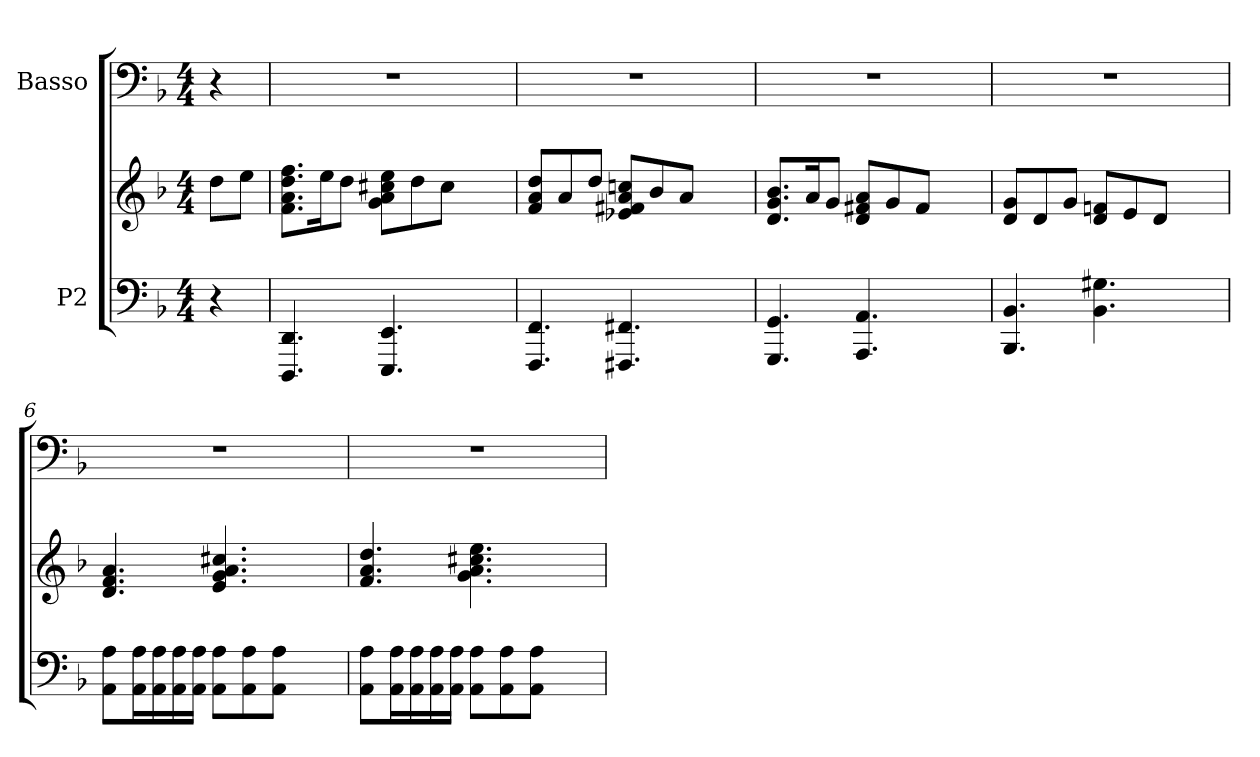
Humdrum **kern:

**kern	**kern	**kern
*part2	*part2	*part1
*staff3	*staff2	*staff1
*I"P2	*	*I"Basso
!!LO:PB:g=z
*clefF4	*clefG2	*clefF4
*k[b-]	*k[b-]	*k[b-]
*d:	*d:	*d:
*M4/4	*M4/4	*M4/4
=1	=1	=1
4r	8ddi\L	4r
.	8eei\J	.
=2	=2	=2
!	!	!LO:N:vis=1
4.DDDi/ 4.DDi	8.fi\ 8.ai 8.ddi 8.ffiL	1r
.	16eei\K	.
.	8ddi\J	.
4.EEEi/ 4.EEi	8gi\ 8ai 8cc#Xi 8eeiL	.
.	8ddi\	.
.	8cc#i\J	.
4ryy	4ryy	.
=3	=3	=3
!	!	!LO:N:vis=1
4.FFFi/ 4.FFi	8fi/ 8ai 8ddiL	1r
.	8ai/	.
.	8ddi/J	.
4.FFF#Xi/ 4.FF#Xi	8e-Xi/ 8f#Xi 8ai 8ccniL	.
.	8b-i/	.
.	8ai/J	.
4ryy	4ryy	.
=4	=4	=4
!	!	!LO:N:vis=1
4.GGGi/ 4.GGi	8.di/ 8.gi 8.b-iL	1r
.	16ai/K	.
.	8gi/J	.
4.AAAi/ 4.AAi	8di/ 8f#Xi 8aiL	.
.	8gi/	.
.	8f#i/J	.
4ryy	4ryy	.
=5	=5	=5
!	!	!LO:N:vis=1
4.BBB-i/ 4.BB-i	8di/ 8giL	1r
.	8di/	.
.	8gi/J	.
4.BB-i\ 4.G#Xi	8di/ 8fniL	.
.	8ei/	.
.	8di/J	.
4ryy	4ryy	.
!!LO:LB:g=z
=6	=6	=6
!	!	!LO:N:vis=1
8AAi\ 8AiL	4.di/ 4.fi 4.ai	1r
16AAi\ 16AiL	.	.
16AAi\ 16Ai	.	.
16AAi\ 16Ai	.	.
16AAi\ 16AiJJ	.	.
8AAi\ 8AiL	4.ei/ 4.gi 4.ai 4.cc#Xi	.
8AAi\ 8Ai	.	.
8AAi\ 8AiJ	.	.
4ryy	4ryy	.
=7	=7	=7
!	!	!LO:N:vis=1
8AAi\ 8AiL	4.fi/ 4.ai 4.ddi	1r
16AAi\ 16AiL	.	.
16AAi\ 16Ai	.	.
16AAi\ 16Ai	.	.
16AAi\ 16AiJJ	.	.
8AAi\ 8AiL	4.gi\ 4.ai 4.cc#Xi 4.eei	.
8AAi\ 8Ai	.	.
8AAi\ 8AiJ	.	.
4ryy	4ryy	.
=	=	=
*-	*-	*-
